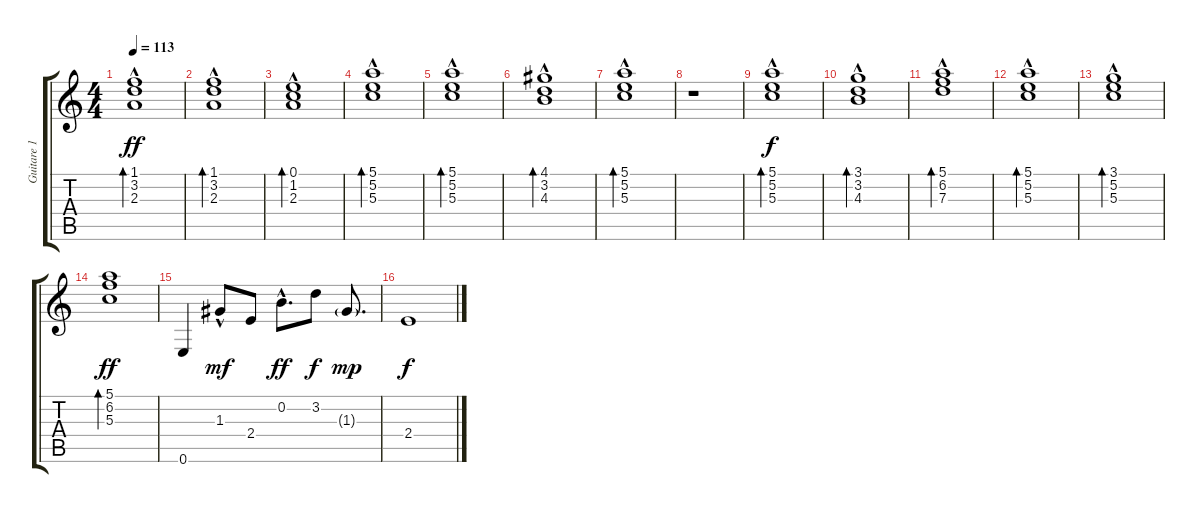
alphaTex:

\track ("Guitare 1" "Guitare 1") {instrument electricguitarclean}
\staff {score tabs}
\tuning (E4 B3 G3 D3 A2 E2) {hide}
\ts (4 4)
\tempo 113
\clef g2
\ks c
(1.1 3.2{hac} 2.3).1{bd 240 dy ff} |
(1.1 3.2{hac} 2.3).1{bd 240} |
(0.1 1.2{hac} 2.3).1{bd 240} |
(5.1 5.2{hac} 5.3).1{bd 240} |
(5.1 5.2{hac} 5.3).1{bd 240} |
(4.1 3.2{hac} 4.3).1{bd 240} |
(5.1 5.2{hac} 5.3{hac}).1{bd 240} |
r.1 |
(5.1 5.2{hac} 5.3).1{bd 240 dy f} |
(3.1 3.2{hac} 4.3).1{bd 240} |
(5.1 6.2{hac} 7.3).1{bd 240} |
(5.1 5.2{hac} 5.3).1{bd 240} |
(3.1 5.2{hac} 5.3).1{bd 240} |
(5.1 6.2 5.3).1{bd 240 dy ff} |
0.6.4 1.3{hac}.8{dy mf} 2.4.8 0.2{hac}.8{d dy ff} 3.2.8{dy f} 1.3{g}.8{d dy mp} |
2.4.1{dy f}
